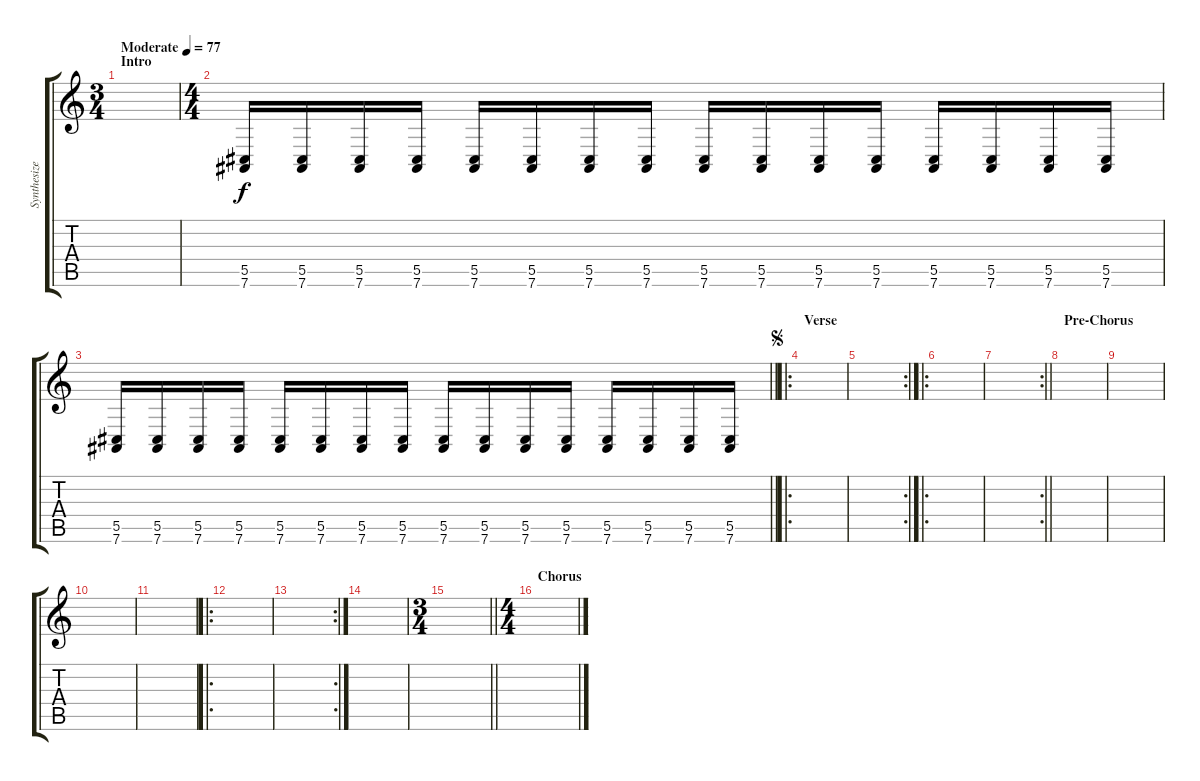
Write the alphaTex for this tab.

\track ("Synthesizer" "Synthesize") {instrument pad8sweep}
\staff {score tabs}
\tuning (Eb4 Bb3 Gb3 Db3 Ab2 Eb2) {hide}
\ts (3 4)
\section ("" "Intro")
\tempo (77 "Moderate")
\clef g2
\ks c
|
\ts (4 4)
(5.5 7.6).16 (5.5 7.6).16 (5.5 7.6).16 (5.5 7.6).16 (5.5 7.6).16 (5.5 7.6).16 (5.5 7.6).16 (5.5 7.6).16 (5.5 7.6).16 (5.5 7.6).16 (5.5 7.6).16 (5.5 7.6).16 (5.5 7.6).16 (5.5 7.6).16 (5.5 7.6).16 (5.5 7.6).16 |
\barLineRight lightlight
(5.5 7.6).16 (5.5 7.6).16 (5.5 7.6).16 (5.5 7.6).16 (5.5 7.6).16 (5.5 7.6).16 (5.5 7.6).16 (5.5 7.6).16 (5.5 7.6).16 (5.5 7.6).16 (5.5 7.6).16 (5.5 7.6).16 (5.5 7.6).16 (5.5 7.6).16 (5.5 7.6).16 (5.5 7.6).16 |
\ro
\section ("" "Verse")
\jump segno
|
\rc 2
|
\ro
|
\rc 2
\barLineRight lightlight
|
\section ("" "Pre-Chorus")
|
|
|
|
\ro
|
\rc 2
|
|
\ts (3 4)
\barLineRight lightlight
|
\ts (4 4)
\section ("" "Chorus")
